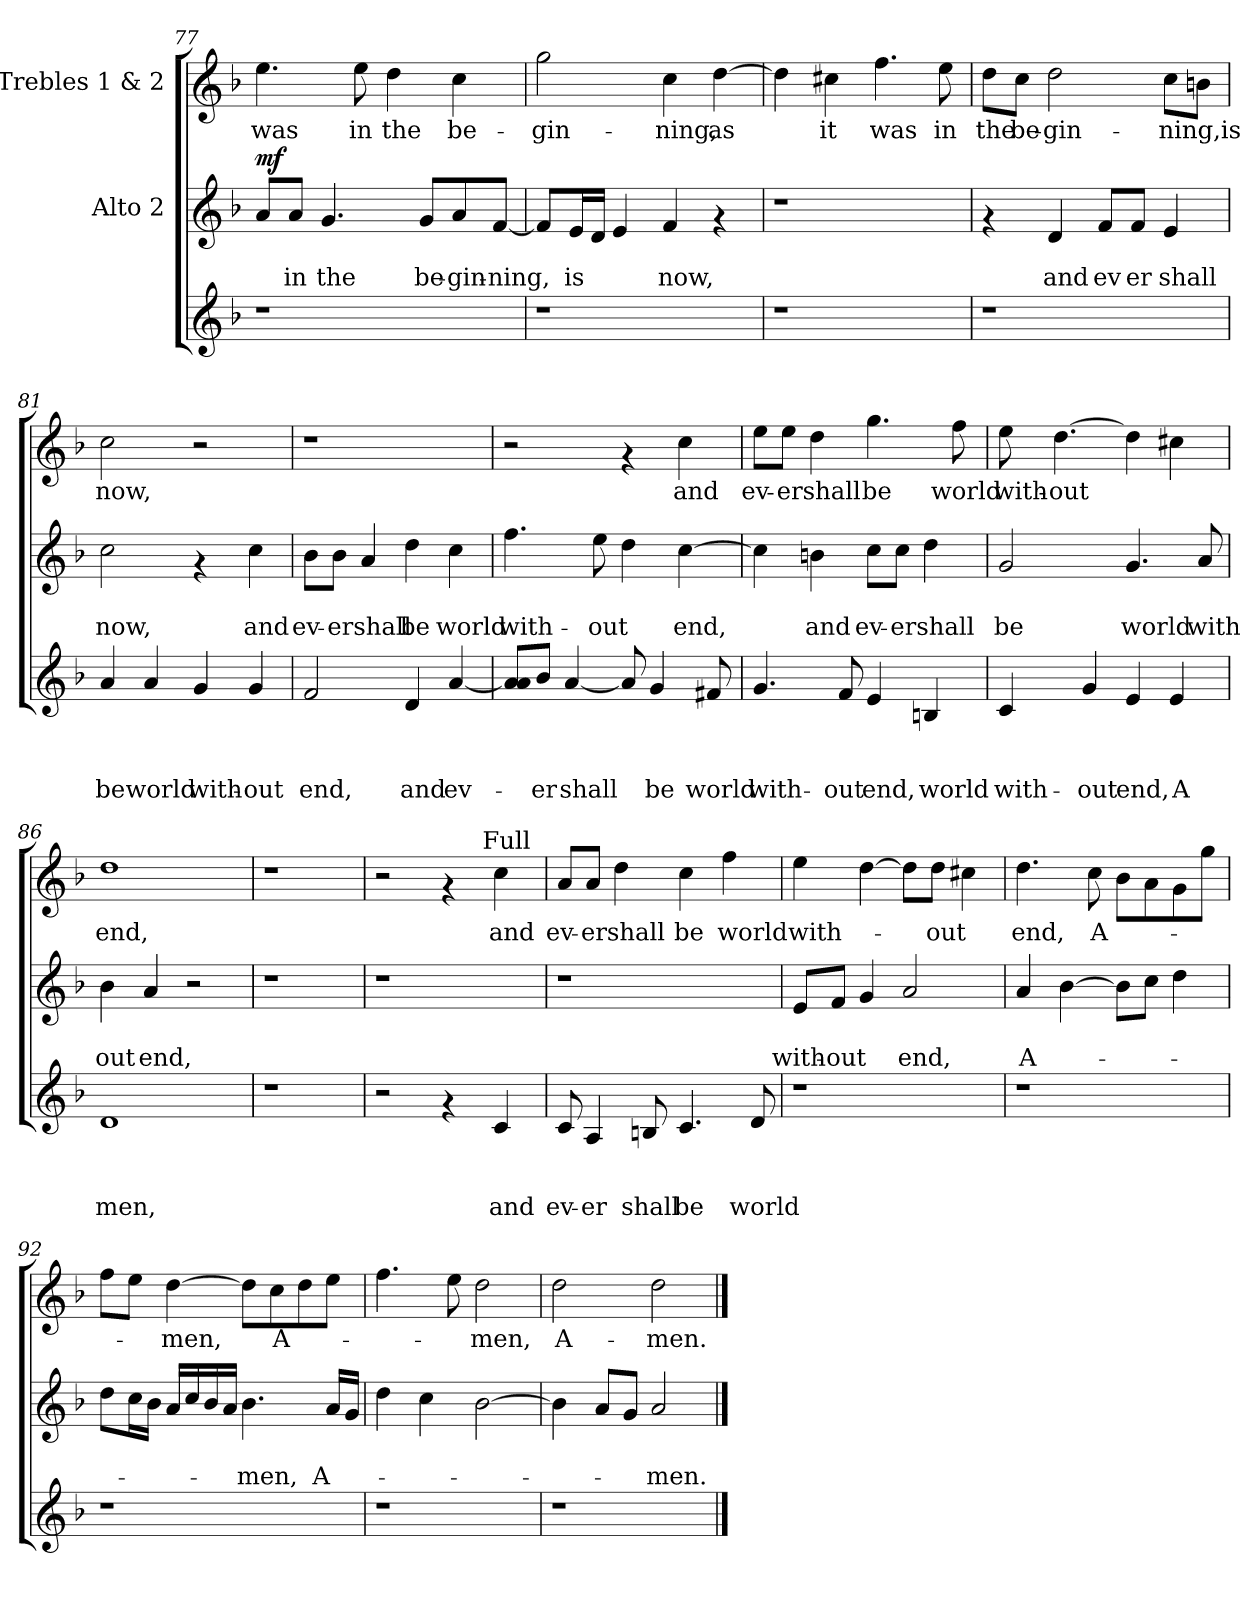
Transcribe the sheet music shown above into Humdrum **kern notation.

**kern	**text	**text	**text	**kern	**text	**text	**dynam	**kern	**text
*part3	*part3	*part3	*part3	*part2	*part2	*part2	*part2	*part1	*part1
*staff3	*staff3	*staff3	*staff3	*staff2	*staff2	*staff2	*staff2	*staff1	*staff1
*	*	*	*	*I"Alto 2	*	*	*	*I"Trebles 1 & 2	*
!!LO:PB:g=z
*clefG2	*	*	*	*clefG2	*	*	*	*clefG2	*
*k[b-]	*	*	*	*k[b-]	*	*	*	*k[b-]	*
*F:	*	*	*	*F:	*	*	*	*F:	*
=77	=77	=77	=77	=77	=77	=77	=77	=77	=77
!	!	!	!	!	!	!	!LO:DY:b	!	!LO:LY:b
1r	.	.	.	8a/L	.	.	mf	4.ee\	was
!	!	!	!	!	!	!LO:LY:b	!	!	!
.	.	.	.	8a/J	.	in	.	.	.
!	!	!	!	!	!	!LO:LY:b	!	!	!
.	.	.	.	4.g/	.	the	.	.	.
!	!	!	!	!	!	!	!	!	!LO:LY:b
.	.	.	.	.	.	.	.	8ee\	in
!	!	!	!	!	!	!	!	!	!LO:LY:b
.	.	.	.	.	.	.	.	4dd\	the
!	!	!	!	!	!	!LO:LY:b	!	!	!
.	.	.	.	8g/L	.	be-	.	.	.
!	!	!	!	!	!	!LO:LY:b	!	!	!LO:LY:b
.	.	.	.	8a/	.	-gin-	.	4cc\	be-
!	!	!	!	!	!	!LO:LY:b	!	!	!
.	.	.	.	[<8f/J	.	-ning,	.	.	.
=78	=78	=78	=78	=78	=78	=78	=78	=78	=78
!	!	!	!	!	!	!	!	!	!LO:LY:b
1r	.	.	.	8f/L]	.	.	.	2gg\	-gin-
!	!	!	!	!	!	!LO:LY:b	!	!	!
.	.	.	.	16e/L	.	is	.	.	.
.	.	.	.	16d/JJ	.	.	.	.	.
.	.	.	.	4e/	.	.	.	.	.
!	!	!	!	!	!	!LO:LY:b	!	!	!LO:LY:b
.	.	.	.	4f/	.	now,	.	4cc\	-ning,
!	!	!	!	!	!	!	!	!	!LO:LY:b
.	.	.	.	4rf	.	.	.	[>4dd\	as
=79	=79	=79	=79	=79	=79	=79	=79	=79	=79
1r	.	.	.	1r	.	.	.	4dd\]	.
!	!	!	!	!	!	!	!	!	!LO:LY:b
.	.	.	.	.	.	.	.	4cc#X\	it
!	!	!	!	!	!	!	!	!	!LO:LY:b
.	.	.	.	.	.	.	.	4.ff\	was
!	!	!	!	!	!	!	!	!	!LO:LY:b
.	.	.	.	.	.	.	.	8ee\	in
=80	=80	=80	=80	=80	=80	=80	=80	=80	=80
!	!	!	!	!	!	!	!	!	!LO:LY:b
1r	.	.	.	4rf	.	.	.	8dd\L	the
!	!	!	!	!	!	!	!	!	!LO:LY:b
.	.	.	.	.	.	.	.	8cc\J	be-
!	!	!	!	!	!	!LO:LY:b	!	!	!LO:LY:b
.	.	.	.	4d/	.	and	.	2dd\	-gin-
!	!	!	!	!	!	!LO:LY:b	!	!	!
.	.	.	.	8f/L	.	ev	.	.	.
!	!	!	!	!	!	!LO:LY:b	!	!	!
.	.	.	.	8f/J	.	er	.	.	.
!	!	!	!	!	!	!LO:LY:b	!	!	!LO:LY:b
.	.	.	.	4e/	.	shall	.	8cc\L	-ning,is
.	.	.	.	.	.	.	.	8bn\J	.
!!LO:LB:g=z
=81	=81	=81	=81	=81	=81	=81	=81	=81	=81
!	!	!	!LO:LY:b	!	!	!LO:LY:b	!	!	!LO:LY:b
4a/	.	.	be	2cc\	.	now,	.	2cc\	now,
!	!	!	!LO:LY:b	!	!	!	!	!	!
4a/	.	.	world	.	.	.	.	.	.
!	!	!	!LO:LY:b	!	!	!	!	!	!
4g/	.	.	with-	4rf	.	.	.	2r	.
!	!	!	!LO:LY:b	!	!	!LO:LY:b	!	!	!
4g/	.	.	-out	4cc\	.	and	.	.	.
=82	=82	=82	=82	=82	=82	=82	=82	=82	=82
!	!	!	!LO:LY:b	!	!	!LO:LY:b	!	!	!
2f/	.	.	end,	8b-\L	.	ev-	.	1r	.
!	!	!	!	!	!	!LO:LY:b	!	!	!
.	.	.	.	8b-\J	.	-ershall	.	.	.
.	.	.	.	4a/	.	.	.	.	.
!	!	!	!LO:LY:b	!	!	!LO:LY:b	!	!	!
4d/	.	.	and	4dd\	.	be	.	.	.
!	!	!	!LO:LY:b	!	!	!LO:LY:b	!	!	!
[<4a/	.	.	ev-	4cc\	.	world	.	.	.
=83	=83	=83	=83	=83	=83	=83	=83	=83	=83
!	!	!	!	!	!	!LO:LY:b	!	!	!
8a/] 8a/L	.	.	.	4.ff\	.	with-	.	2r	.
!	!	!	!LO:LY:b	!	!	!	!	!	!
8b-/J	.	.	-er	.	.	.	.	.	.
!	!	!	!LO:LY:b	!	!	!	!	!	!
[<4a/	.	.	shall	.	.	.	.	.	.
!	!	!	!	!	!	!LO:LY:b	!	!	!
.	.	.	.	8ee\	.	-out	.	.	.
8a/]	.	.	.	4dd\	.	.	.	4rf	.
!	!	!	!LO:LY:b	!	!	!	!	!	!
4g/	.	.	be	.	.	.	.	.	.
!	!	!	!	!	!	!LO:LY:b	!	!	!LO:LY:b
.	.	.	.	[>4cc\	.	end,	.	4cc\	and
!	!	!	!LO:LY:b	!	!	!	!	!	!
8f#X/	.	.	world	.	.	.	.	.	.
=84	=84	=84	=84	=84	=84	=84	=84	=84	=84
!	!	!	!LO:LY:b	!	!	!	!	!	!LO:LY:b
4.g/	.	.	with-	4cc\]	.	.	.	8ee\L	ev-
!	!	!	!	!	!	!	!	!	!LO:LY:b
.	.	.	.	.	.	.	.	8ee\J	-ershall
!	!	!	!	!	!	!LO:LY:b	!	!	!
.	.	.	.	4bn\	.	and	.	4dd\	.
!	!	!	!LO:LY:b	!	!	!	!	!	!
8f/	.	.	-out	.	.	.	.	.	.
!	!	!	!LO:LY:b	!	!	!LO:LY:b	!	!	!LO:LY:b
4e/	.	.	end,	8cc\L	.	ev-	.	4.gg\	be
!	!	!	!	!	!	!LO:LY:b	!	!	!
.	.	.	.	8cc\J	.	-ershall	.	.	.
!	!	!	!LO:LY:b	!	!	!	!	!	!
4Bn/	.	.	world	4dd\	.	.	.	.	.
!	!	!	!	!	!	!	!	!	!LO:LY:b
.	.	.	.	.	.	.	.	8ff\	world
!!LO:LB:g=z
=85	=85	=85	=85	=85	=85	=85	=85	=85	=85
!	!	!	!LO:LY:b	!	!	!LO:LY:b	!	!	!LO:LY:b
4c/	.	.	with-	2g/	.	be	.	8ee\	with-
!	!	!	!	!	!	!	!	!	!LO:LY:b
.	.	.	.	.	.	.	.	[>4.dd\	-out
!	!	!	!LO:LY:b	!	!	!	!	!	!
4g/	.	.	-out	.	.	.	.	.	.
!	!	!	!LO:LY:b	!	!	!LO:LY:b	!	!	!
4e/	.	.	end,	4.g/	.	world	.	4dd\]	.
!	!	!	!LO:LY:b	!	!	!	!	!	!
4e/	.	.	A	.	.	.	.	4cc#X\	.
!	!	!	!	!	!	!LO:LY:b	!	!	!
.	.	.	.	8a/	.	with	.	.	.
=86	=86	=86	=86	=86	=86	=86	=86	=86	=86
!	!	!	!LO:LY:b	!	!	!LO:LY:b	!	!	!LO:LY:b
1d	.	.	men,	4b-\	.	out	.	1dd	end,
!	!	!	!	!	!	!LO:LY:b	!	!	!
.	.	.	.	4a/	.	end,	.	.	.
.	.	.	.	2r	.	.	.	.	.
=87	=87	=87	=87	=87	=87	=87	=87	=87	=87
1r	.	.	.	1r	.	.	.	1r	.
=88	=88	=88	=88	=88	=88	=88	=88	=88	=88
*	*	*	*	*	*	*	*	*^	*
2r	.	.	.	1r	.	.	.	2r	2ryy	.
4rf	.	.	.	.	.	.	.	4rf	8..ryy	.
!	!	!	!	!	!	!	!	!	!LO:TX:a:t=Full	!
.	.	.	.	.	.	.	.	.	4ryy	.
!	!	!	!LO:LY:b	!	!	!	!	!	!	!LO:LY:b
4c/	.	.	and	.	.	.	.	4cc\	.	and
.	.	.	.	.	.	.	.	.	32ryy	.
=89	=89	=89	=89	=89	=89	=89	=89	=89	=89	=89
!	!	!	!LO:LY:b	!	!	!	!	!	!	!LO:LY:b
*	*	*	*	*	*	*	*	*v	*v	*
8c/	.	.	ev-	1r	.	.	.	8a/L	ev-
!	!	!	!LO:LY:b	!	!	!	!	!	!LO:LY:b
4A/	.	.	-er	.	.	.	.	8a/J	-ershall
.	.	.	.	.	.	.	.	4dd\	.
!	!	!	!LO:LY:b	!	!	!	!	!	!
8Bn/	.	.	shall	.	.	.	.	.	.
!	!	!	!LO:LY:b	!	!	!	!	!	!LO:LY:b
4.c/	.	.	be	.	.	.	.	4cc\	be
!	!	!	!	!	!	!	!	!	!LO:LY:b
.	.	.	.	.	.	.	.	4ff\	world
!	!	!	!LO:LY:b	!	!	!	!	!	!
8d/	.	.	world	.	.	.	.	.	.
!!LO:PB:g=z
=90	=90	=90	=90	=90	=90	=90	=90	=90	=90
!	!	!	!	!	!	!LO:LY:b	!	!	!LO:LY:b
1r	.	.	.	8e/L	.	with-	.	4ee\	with-
!	!	!	!	!	!	!LO:LY:b	!	!	!
.	.	.	.	8f/J	.	-out	.	.	.
.	.	.	.	4g/	.	.	.	[>4dd\	.
!	!	!	!	!	!	!LO:LY:b	!	!	!
.	.	.	.	2a/	.	end,	.	8dd\L]	.
!	!	!	!	!	!	!	!	!	!LO:LY:b
.	.	.	.	.	.	.	.	8dd\J	-out
.	.	.	.	.	.	.	.	4cc#X\	.
=91	=91	=91	=91	=91	=91	=91	=91	=91	=91
!	!	!	!	!	!	!LO:LY:b	!	!	!LO:LY:b
1r	.	.	.	4a/	.	A-	.	4.dd\	end,
.	.	.	.	[>4b-\	.	.	.	.	.
!	!	!	!	!	!	!	!	!	!LO:LY:b
.	.	.	.	.	.	.	.	8cc\	A-
.	.	.	.	8b-\L]	.	.	.	8b-\L	.
.	.	.	.	8cc\J	.	.	.	8a\	.
.	.	.	.	4dd\	.	.	.	8g\	.
.	.	.	.	.	.	.	.	8gg\J	.
!!LO:LB:g=z
=92	=92	=92	=92	=92	=92	=92	=92	=92	=92
1r	.	.	.	8dd\L	.	.	.	8ff\L	.
.	.	.	.	16cc\L	.	.	.	8ee\J	.
.	.	.	.	16b-\JJ	.	.	.	.	.
!	!	!	!	!	!	!	!	!	!LO:LY:b
.	.	.	.	16a/LL	.	.	.	[>4dd\	-men,
.	.	.	.	16cc/	.	.	.	.	.
.	.	.	.	16b-/	.	.	.	.	.
.	.	.	.	16a/JJ	.	.	.	.	.
!	!	!	!	!	!	!LO:LY:b	!	!	!
.	.	.	.	4.b-\	.	-men,	.	8dd\L]	.
!	!	!	!	!	!	!	!	!	!LO:LY:b
.	.	.	.	.	.	.	.	8cc\	A-
.	.	.	.	.	.	.	.	8dd\	.
!	!	!	!	!	!	!LO:LY:b	!	!	!
.	.	.	.	16a/LL	.	A-	.	8ee\J	.
.	.	.	.	16g/JJ	.	.	.	.	.
=93	=93	=93	=93	=93	=93	=93	=93	=93	=93
1r	.	.	.	4dd\	.	.	.	4.ff\	.
.	.	.	.	4cc\	.	.	.	.	.
.	.	.	.	.	.	.	.	8ee\	.
!	!	!	!	!	!	!	!	!	!LO:LY:b
.	.	.	.	[>2b-\	.	.	.	2dd\	-men,
=94	=94	=94	=94	=94	=94	=94	=94	=94	=94
!	!	!	!	!	!	!	!	!	!LO:LY:b
1r	.	.	.	4b-\]	.	.	.	2dd\	A-
.	.	.	.	8a/L	.	.	.	.	.
.	.	.	.	8g/J	.	.	.	.	.
!	!	!	!	!	!	!LO:LY:b	!	!	!LO:LY:b
.	.	.	.	2a/	.	-men.	.	2dd\	-men.
==	==	==	==	==	==	==	==	==	==
*-	*-	*-	*-	*-	*-	*-	*-	*-	*-
